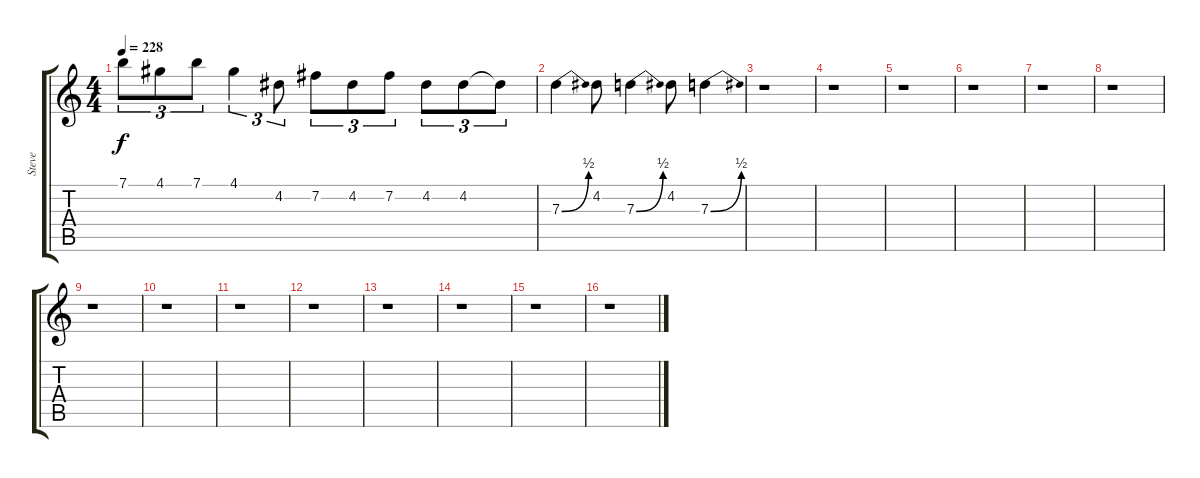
\track ("Steve" "Steve") {instrument distortionguitar}
\staff {score tabs}
\tuning (E4 B3 G3 D3 A2 E2) {hide}
\ts (4 4)
\tempo 228
\clef g2
\ks c
7.1.8{tu (3 2) dy f} 4.1.8{tu (3 2)} 7.1.8{tu (3 2)} 4.1.4{tu (3 2)} 4.2.8{tu (3 2)} 7.2.8{tu (3 2)} 4.2.8{tu (3 2)} 7.2.8{tu (3 2)} 4.2.8{tu (3 2)} 4.2.8{tu (3 2)} 4.2{t}.8{tu (3 2)} |
7.3{be (bend 0 0 60 2)}.4 4.2.8 7.3{be (bend 0 0 60 2)}.4 4.2.8 7.3{be (bend 0 0 60 2)}.4 |
r.1 |
r.1 |
r.1 |
r.1 |
r.1 |
r.1 |
r.1 |
r.1 |
r.1 |
r.1 |
r.1 |
r.1 |
r.1 |
r.1
